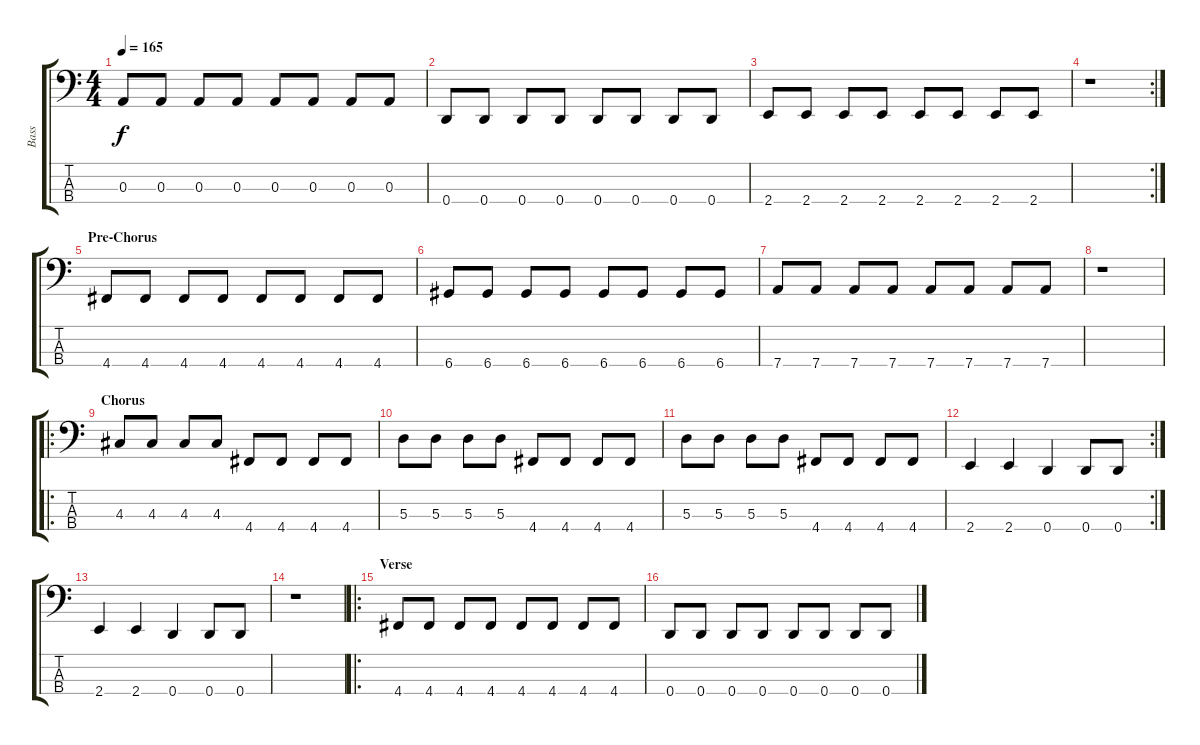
\track ("Bass" "Bass") {instrument electricbassfinger}
\staff {score tabs}
\tuning (G2 D2 A1 D1) {hide}
\ts (4 4)
\tempo 165
\clef f4
\ks c
0.3.8{dy f} 0.3.8 0.3.8 0.3.8 0.3.8 0.3.8 0.3.8 0.3.8 |
0.4.8 0.4.8 0.4.8 0.4.8 0.4.8 0.4.8 0.4.8 0.4.8 |
2.4.8 2.4.8 2.4.8 2.4.8 2.4.8 2.4.8 2.4.8 2.4.8 |
\rc 2
r.1 |
\section ("" "Pre-Chorus")
4.4.8 4.4.8 4.4.8 4.4.8 4.4.8 4.4.8 4.4.8 4.4.8 |
6.4.8 6.4.8 6.4.8 6.4.8 6.4.8 6.4.8 6.4.8 6.4.8 |
7.4.8 7.4.8 7.4.8 7.4.8 7.4.8 7.4.8 7.4.8 7.4.8 |
r.1 |
\ro
\section ("" "Chorus")
4.3.8 4.3.8 4.3.8 4.3.8 4.4.8 4.4.8 4.4.8 4.4.8 |
5.3.8 5.3.8 5.3.8 5.3.8 4.4.8 4.4.8 4.4.8 4.4.8 |
5.3.8 5.3.8 5.3.8 5.3.8 4.4.8 4.4.8 4.4.8 4.4.8 |
\rc 2
2.4.4 2.4.4 0.4.4 0.4.8 0.4.8 |
2.4.4 2.4.4 0.4.4 0.4.8 0.4.8 |
r.1 |
\ro
\section ("" "Verse")
4.4.8 4.4.8 4.4.8 4.4.8 4.4.8 4.4.8 4.4.8 4.4.8 |
0.4.8 0.4.8 0.4.8 0.4.8 0.4.8 0.4.8 0.4.8 0.4.8
